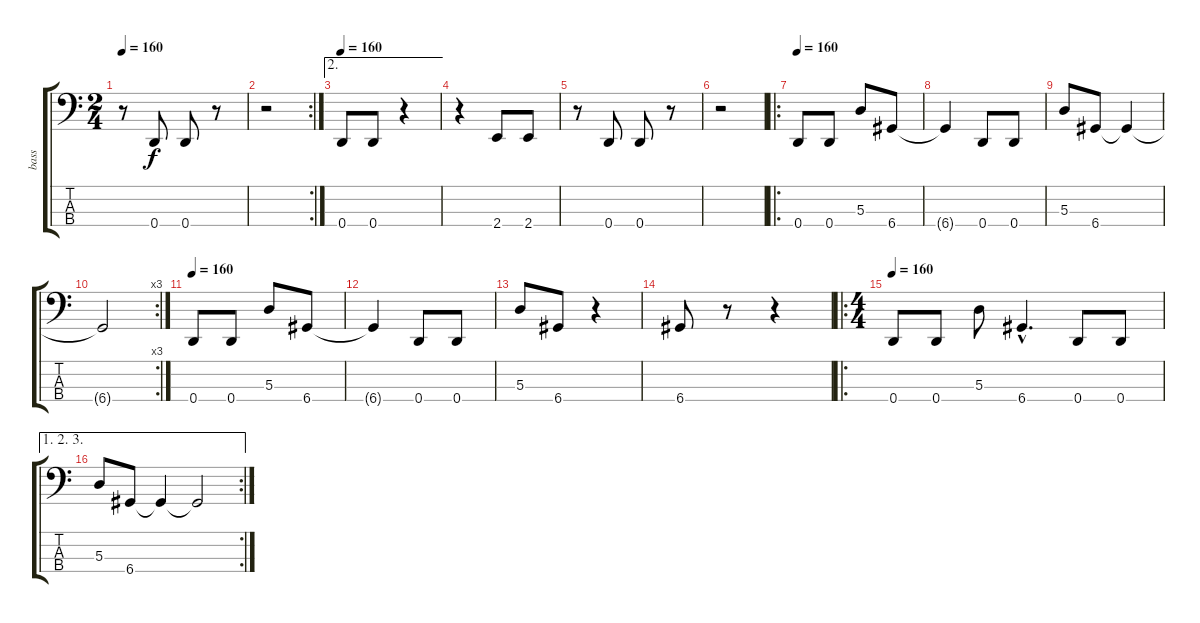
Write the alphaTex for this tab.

\track ("bass" "bass") {instrument electricbassfinger}
\staff {score tabs}
\tuning (G2 D2 A1 D1) {hide}
\ts (2 4)
\tempo 160
\clef f4
\ks c
r.8{dy f} 0.4.8 0.4.8 r.8 |
\rc 2
r.2 |
\ae 2
\tempo 160
0.4.8 0.4.8 r.4 |
r.4 2.4.8 2.4.8 |
r.8 0.4.8 0.4.8 r.8 |
r.2 |
\ro
\tempo 160
0.4.8 0.4.8 5.3.8 6.4.8 |
6.4{t}.4 0.4.8 0.4.8 |
5.3.8 6.4.8 6.4{t}.4 |
\rc 3
6.4{t}.2 |
\tempo 160
0.4.8 0.4.8 5.3.8 6.4.8 |
6.4{t}.4 0.4.8 0.4.8 |
5.3.8 6.4.8 r.4 |
6.4.8 r.8 r.4 |
\ro
\ts (4 4)
\tempo 160
0.4.8 0.4.8 5.3.8 6.4{hac}.4{d} 0.4.8 0.4.8 |
\ae (1 2 3)
\rc 2
5.3.8 6.4.8 6.4{t}.4 6.4{t}.2
